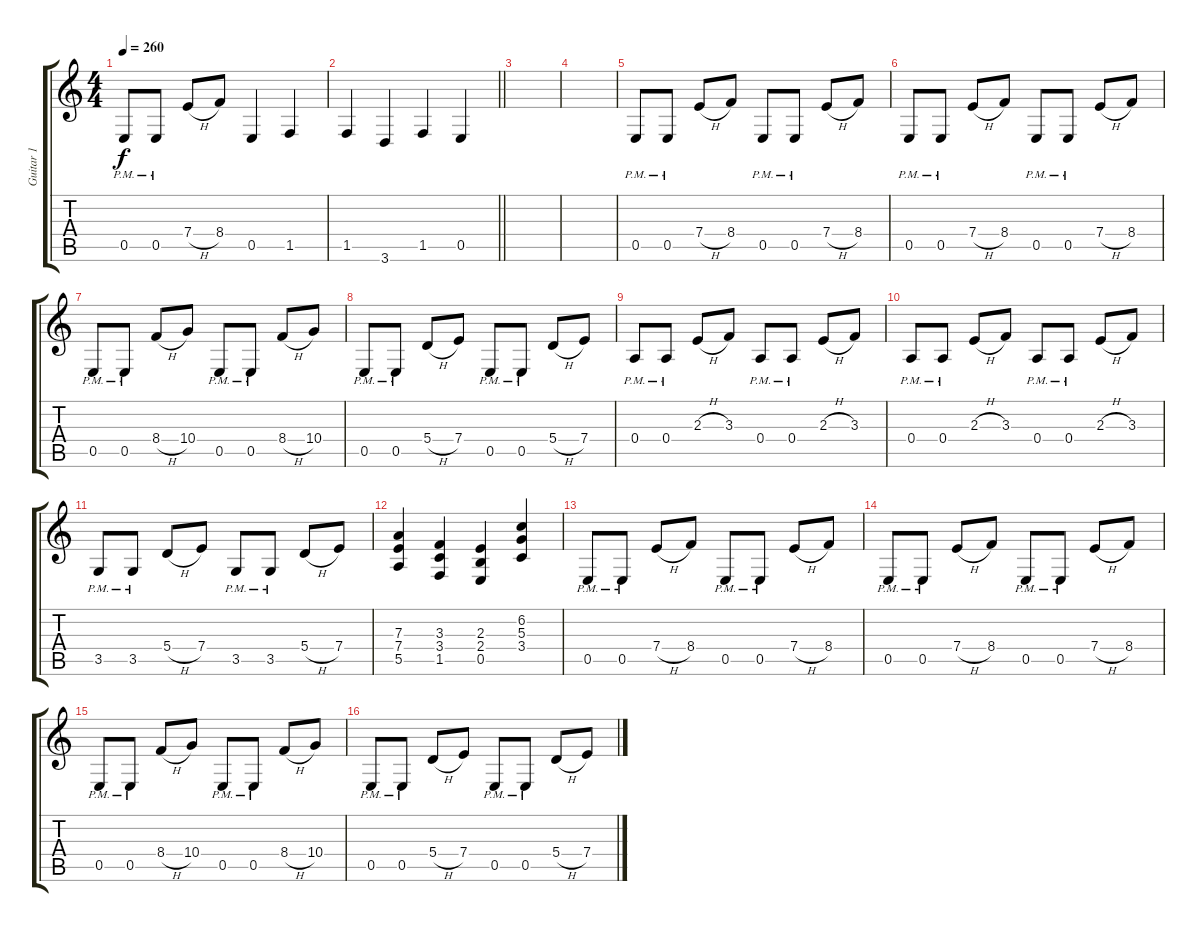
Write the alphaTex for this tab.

\track ("Guitar 1" "Guitar 1") {instrument distortionguitar}
\staff {score tabs}
\tuning (B3 Gb3 D3 A2 E2 B1) {hide}
\ts (4 4)
\tempo 260
\clef g2
\ks c
0.5{pm}.8{dy f} 0.5{pm}.8 7.4{h}.8 8.4.8 0.5.4 1.5.4 |
\barLineRight lightlight
1.5.4 3.6.4 1.5.4 0.5.4 |
|
|
0.5{pm}.8 0.5{pm}.8 7.4{h}.8 8.4.8 0.5{pm}.8 0.5{pm}.8 7.4{h}.8 8.4.8 |
0.5{pm}.8 0.5{pm}.8 7.4{h}.8 8.4.8 0.5{pm}.8 0.5{pm}.8 7.4{h}.8 8.4.8 |
0.5{pm}.8 0.5{pm}.8 8.4{h}.8 10.4.8 0.5{pm}.8 0.5{pm}.8 8.4{h}.8 10.4.8 |
0.5{pm}.8 0.5{pm}.8 5.4{h}.8 7.4.8 0.5{pm}.8 0.5{pm}.8 5.4{h}.8 7.4.8 |
0.4{pm}.8 0.4{pm}.8 2.3{h}.8 3.3.8 0.4{pm}.8 0.4{pm}.8 2.3{h}.8 3.3.8 |
0.4{pm}.8 0.4{pm}.8 2.3{h}.8 3.3.8 0.4{pm}.8 0.4{pm}.8 2.3{h}.8 3.3.8 |
3.5{pm}.8 3.5{pm}.8 5.4{h}.8 7.4.8 3.5{pm}.8 3.5{pm}.8 5.4{h}.8 7.4.8 |
(7.3 7.4 5.5).4 (3.3 3.4 1.5).4 (2.3 2.4 0.5).4 (6.2 5.3 3.4).4 |
0.5{pm}.8 0.5{pm}.8 7.4{h}.8 8.4.8 0.5{pm}.8 0.5{pm}.8 7.4{h}.8 8.4.8 |
0.5{pm}.8 0.5{pm}.8 7.4{h}.8 8.4.8 0.5{pm}.8 0.5{pm}.8 7.4{h}.8 8.4.8 |
0.5{pm}.8 0.5{pm}.8 8.4{h}.8 10.4.8 0.5{pm}.8 0.5{pm}.8 8.4{h}.8 10.4.8 |
0.5{pm}.8 0.5{pm}.8 5.4{h}.8 7.4.8 0.5{pm}.8 0.5{pm}.8 5.4{h}.8 7.4.8
